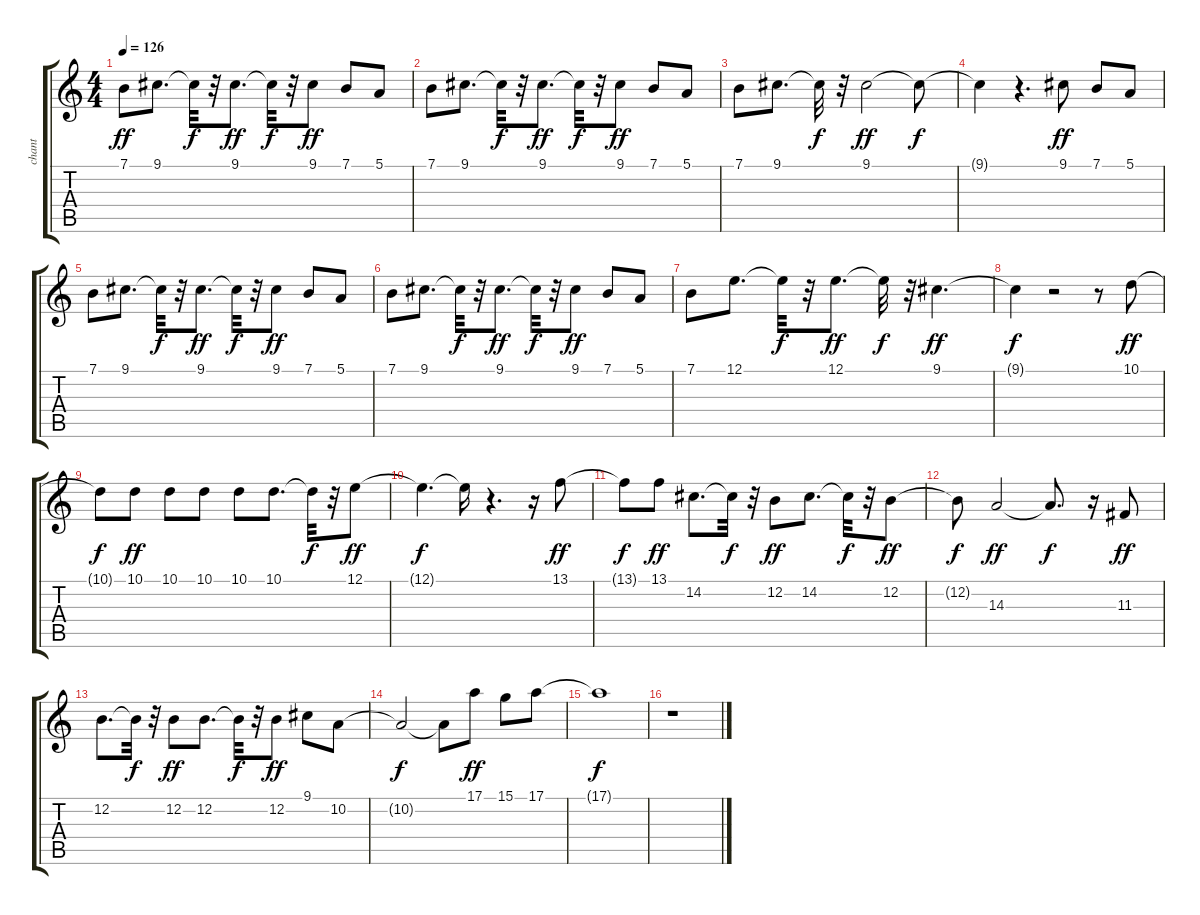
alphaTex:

\track ("chant" "chant") {instrument trumpet}
\staff {score tabs}
\tuning (E4 B3 G3 D3 A2 E2) {hide}
\ts (4 4)
\tempo 126
\clef g2
\ks c
7.1.8{dy ff} 9.1.8{d} 9.1{t}.32{dy f} r.32 9.1.8{d dy ff} 9.1{t}.32{dy f} r.32 9.1.8{dy ff} 7.1.8 5.1.8 |
7.1.8 9.1.8{d} 9.1{t}.32{dy f} r.32 9.1.8{d dy ff} 9.1{t}.32{dy f} r.32 9.1.8{dy ff} 7.1.8 5.1.8 |
7.1.8 9.1.8{d} 9.1{t}.32{dy f} r.32 9.1.2{dy ff} 9.1{t}.8{dy f} |
9.1{t}.4 r.4{d} 9.1.8{dy ff} 7.1.8 5.1.8 |
7.1.8 9.1.8{d} 9.1{t}.32{dy f} r.32 9.1.8{d dy ff} 9.1{t}.32{dy f} r.32 9.1.8{dy ff} 7.1.8 5.1.8 |
7.1.8 9.1.8{d} 9.1{t}.32{dy f} r.32 9.1.8{d dy ff} 9.1{t}.32{dy f} r.32 9.1.8{dy ff} 7.1.8 5.1.8 |
7.1.8 12.1.8{d} 12.1{t}.32{dy f} r.32 12.1.8{d dy ff} 12.1{t}.32{dy f} r.32 9.1.4{d dy ff} |
9.1{t}.4{dy f} r.2 r.8 10.1.8{dy ff} |
10.1{t}.8{dy f} 10.1.8{dy ff} 10.1.8 10.1.8 10.1.8 10.1.8{d} 10.1{t}.32{dy f} r.32 12.1.8{dy ff} |
12.1{t}.4{d dy f} 12.1{t}.16 r.4{d} r.16 13.1.8{dy ff} |
13.1{t}.8{dy f} 13.1.8{dy ff} 14.2.8{d} 14.2{t}.32{dy f} r.32 12.2.8{dy ff} 14.2.8{d} 14.2{t}.32{dy f} r.32 12.2.8{dy ff} |
12.2{t}.8{dy f} 14.3.2{dy ff} 14.3{t}.8{d dy f} r.16 11.3.8{dy ff} |
12.2.8{d} 12.2{t}.32{dy f} r.32 12.2.8{dy ff} 12.2.8{d} 12.2{t}.32{dy f} r.32 12.2.8{dy ff} 9.1.8 10.2.8 |
10.2{t}.2{dy f} 10.2{t}.8 17.1.8{dy ff} 15.1.8 17.1.8 |
17.1{t}.1{dy f} |
r.1
